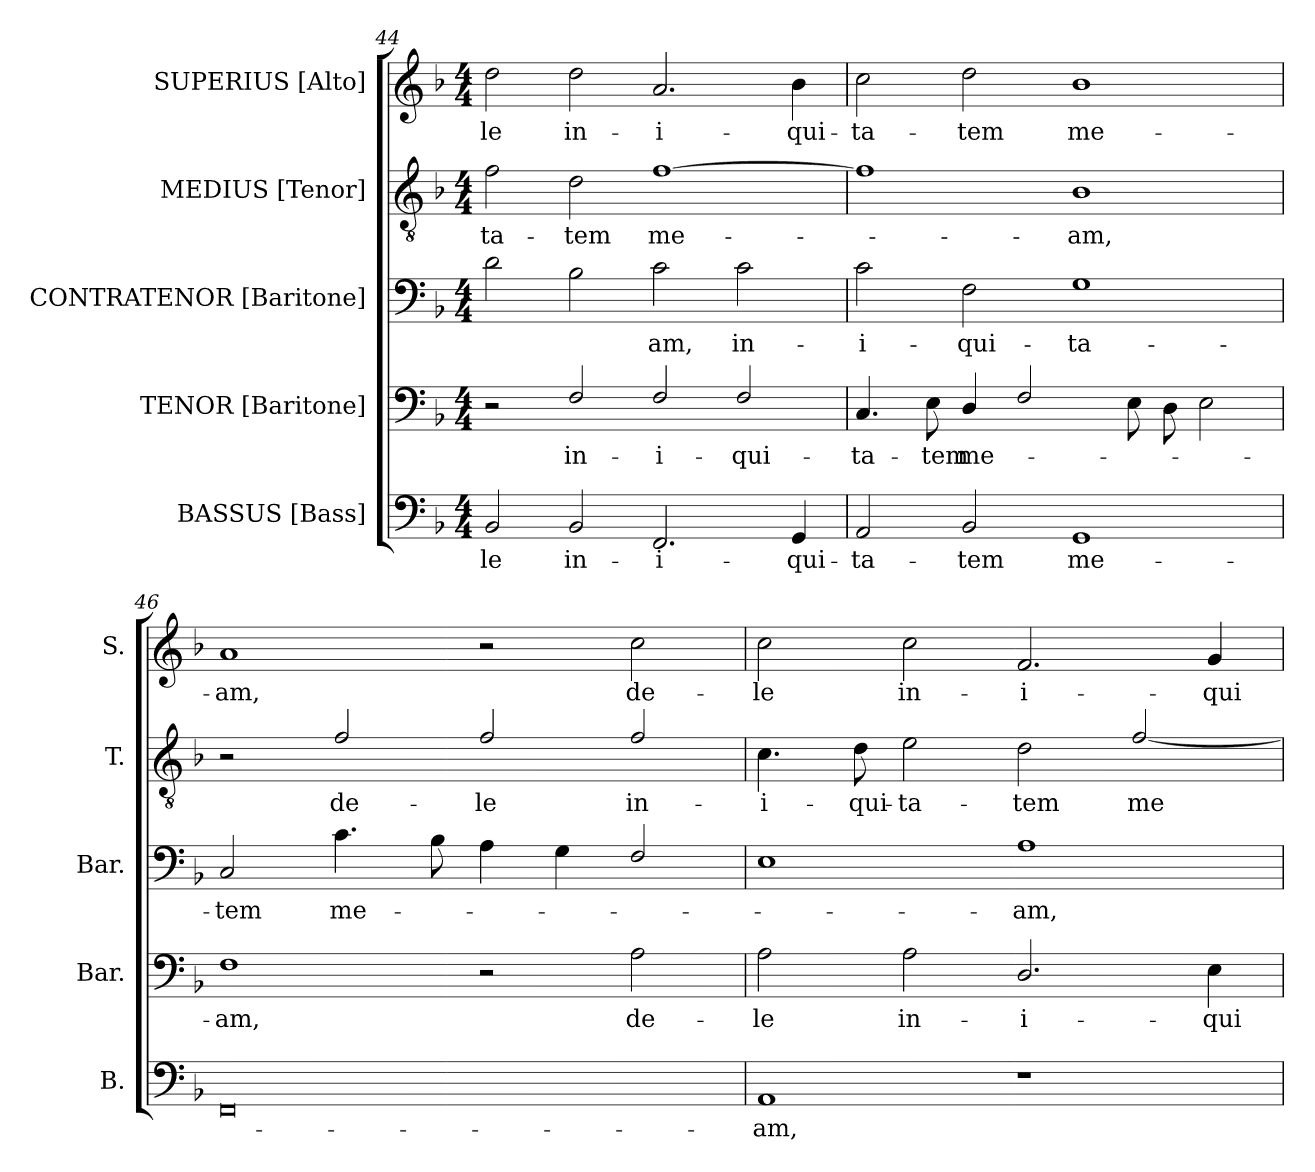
**kern	**text	**kern	**text	**kern	**text	**kern	**text	**kern	**text
*part5	*part5	*part4	*part4	*part3	*part3	*part2	*part2	*part1	*part1
*staff5	*staff5	*staff4	*staff4	*staff3	*staff3	*staff2	*staff2	*staff1	*staff1
*I"BASSUS [Bass]	*	*I"TENOR [Baritone]	*	*I"CONTRATENOR [Baritone]	*	*I"MEDIUS [Tenor]	*	*I"SUPERIUS [Alto]	*
*I'B.	*	*I'Bar.	*	*I'Bar.	*	*I'T.	*	*I'S.	*
*clefF4	*	*clefF4	*	*clefF4	*	*clefGv2	*	*clefG2	*
*	*	*	*	*	*	*ITrd7c12	*	*	*
*k[b-]	*	*k[b-]	*	*k[b-]	*	*k[b-]	*	*k[b-]	*
*F:	*	*F:	*	*F:	*	*F:	*	*F:	*
*M4/4	*	*M4/4	*	*M4/4	*	*M4/4	*	*M4/4	*
=44	=44	=44	=44	=44	=44	=44	=44	=44	=44
!	!LO:LY:b:color=#000000	!	!	!	!	!	!	!	!
!	!	!	!	!	!	!	!LO:LY:b:color=#000000	!	!
!	!	!	!	!	!	!	!	!	!LO:LY:b:color=#000000
2BB-i/	-le	2r	.	2di\	.	2Fi\	-ta-	2ddi\	-le
!	!LO:LY:b:color=#000000	!	!	!	!	!	!	!	!
!	!	!	!LO:LY:b:color=#000000	!	!	!	!	!	!
!	!	!	!	!	!	!	!LO:LY:b:color=#000000	!	!
!	!	!	!	!	!	!	!	!	!LO:LY:b:color=#000000
2BB-i/	in-	2Fi/	in-	2B-i\	.	2Di\	-tem	2ddi\	in-
!	!LO:LY:b:color=#000000	!	!	!	!	!	!	!	!
!	!	!	!LO:LY:b:color=#000000	!	!	!	!	!	!
!	!	!	!	!	!LO:LY:b:color=#000000	!	!	!	!
!	!	!	!	!	!	!	!LO:LY:b:color=#000000	!	!
!	!	!	!	!	!	!	!	!	!LO:LY:b:color=#000000
2.FFi/	-i-	2Fi/	-i-	2ci\	-am,	[1Fi	me-	2.ai/	-i-
!	!	!	!LO:LY:b:color=#000000	!	!	!	!	!	!
!	!	!	!	!	!LO:LY:b:color=#000000	!	!	!	!
.	.	2Fi/	-qui-	2ci\	in-	.	.	.	.
!	!LO:LY:b:color=#000000	!	!	!	!	!	!	!	!
!	!	!	!	!	!	!	!	!	!LO:LY:b:color=#000000
4GGi/	-qui-	.	.	.	.	.	.	4b-i\	-qui-
!!LO:PB:g=z
=45	=45	=45	=45	=45	=45	=45	=45	=45	=45
!	!LO:LY:b:color=#000000	!	!	!	!	!	!	!	!
!	!	!	!LO:LY:b:color=#000000	!	!	!	!	!	!
!	!	!	!	!	!LO:LY:b:color=#000000	!	!	!	!
!	!	!	!	!	!	!	!	!	!LO:LY:b:color=#000000
2AAi/	-ta-	4.Ci/	-ta-	2ci\	-i-	1Fi]	.	2cci\	-ta-
!	!	!	!LO:LY:b:color=#000000	!	!	!	!	!	!
.	.	8Ei\	-tem	.	.	.	.	.	.
!	!LO:LY:b:color=#000000	!	!	!	!	!	!	!	!
!	!	!	!LO:LY:b:color=#000000	!	!	!	!	!	!
!	!	!	!	!	!LO:LY:b:color=#000000	!	!	!	!
!	!	!	!	!	!	!	!	!	!LO:LY:b:color=#000000
2BB-i/	-tem	4Di/	me-	2Fi\	-qui-	.	.	2ddi\	-tem
.	.	2Fi/	.	.	.	.	.	.	.
!	!LO:LY:b:color=#000000	!	!	!	!	!	!	!	!
!	!	!	!	!	!LO:LY:b:color=#000000	!	!	!	!
!	!	!	!	!	!	!	!LO:LY:b:color=#000000	!	!
!	!	!	!	!	!	!	!	!	!LO:LY:b:color=#000000
1GGi	me-	.	.	1Gi	-ta-	1BB-i	-am,	1b-i	me-
.	.	8Ei\	.	.	.	.	.	.	.
.	.	8Di\	.	.	.	.	.	.	.
.	.	2Ei\	.	.	.	.	.	.	.
=46	=46	=46	=46	=46	=46	=46	=46	=46	=46
!	!	!	!LO:LY:b:color=#000000	!	!	!	!	!	!
!	!	!	!	!	!LO:LY:b:color=#000000	!	!	!	!
!	!	!	!	!	!	!	!	!	!LO:LY:b:color=#000000
0FFi	.	1Fi	-am,	2Ci/	-tem	2r	.	1ai	-am,
!	!	!	!	!	!LO:LY:b:color=#000000	!	!	!	!
!	!	!	!	!	!	!	!LO:LY:b:color=#000000	!	!
.	.	.	.	4.ci\	me-	2Fi/	de-	.	.
.	.	.	.	8B-i\	.	.	.	.	.
!	!	!	!	!	!	!	!LO:LY:b:color=#000000	!	!
.	.	2r	.	4Ai\	.	2Fi/	-le	2r	.
.	.	.	.	4Gi\	.	.	.	.	.
!	!	!	!LO:LY:b:color=#000000	!	!	!	!	!	!
!	!	!	!	!	!	!	!LO:LY:b:color=#000000	!	!
!	!	!	!	!	!	!	!	!	!LO:LY:b:color=#000000
.	.	2Ai\	de-	2Fi/	.	2Fi/	in-	2cci\	de-
=47	=47	=47	=47	=47	=47	=47	=47	=47	=47
!	!LO:LY:b:color=#000000	!	!	!	!	!	!	!	!
!	!	!	!LO:LY:b:color=#000000	!	!	!	!	!	!
!	!	!	!	!	!	!	!LO:LY:b:color=#000000	!	!
!	!	!	!	!	!	!	!	!	!LO:LY:b:color=#000000
1AAi	-am,	2Ai\	-le	1Ei	.	4.Ci\	-i-	2cci\	-le
!	!	!	!	!	!	!	!LO:LY:b:color=#000000	!	!
.	.	.	.	.	.	8Di\	-qui-	.	.
!	!	!	!LO:LY:b:color=#000000	!	!	!	!	!	!
!	!	!	!	!	!	!	!LO:LY:b:color=#000000	!	!
!	!	!	!	!	!	!	!	!	!LO:LY:b:color=#000000
.	.	2Ai\	in-	.	.	2Ei\	-ta-	2cci\	in-
!	!	!	!LO:LY:b:color=#000000	!	!	!	!	!	!
!	!	!	!	!	!LO:LY:b:color=#000000	!	!	!	!
!	!	!	!	!	!	!	!LO:LY:b:color=#000000	!	!
!	!	!	!	!	!	!	!	!	!LO:LY:b:color=#000000
1r	.	2.Di/	-i-	1Ai	-am,	2Di\	-tem	2.fi/	-i-
!	!	!	!	!	!	!	!LO:LY:b:color=#000000	!	!
.	.	.	.	.	.	[2Fi/	me-	.	.
!	!	!	!LO:LY:b:color=#000000	!	!	!	!	!	!
!	!	!	!	!	!	!	!	!	!LO:LY:b:color=#000000
.	.	4Ei\	-qui-	.	.	.	.	4gi/	-qui-
=	=	=	=	=	=	=	=	=	=
*-	*-	*-	*-	*-	*-	*-	*-	*-	*-
